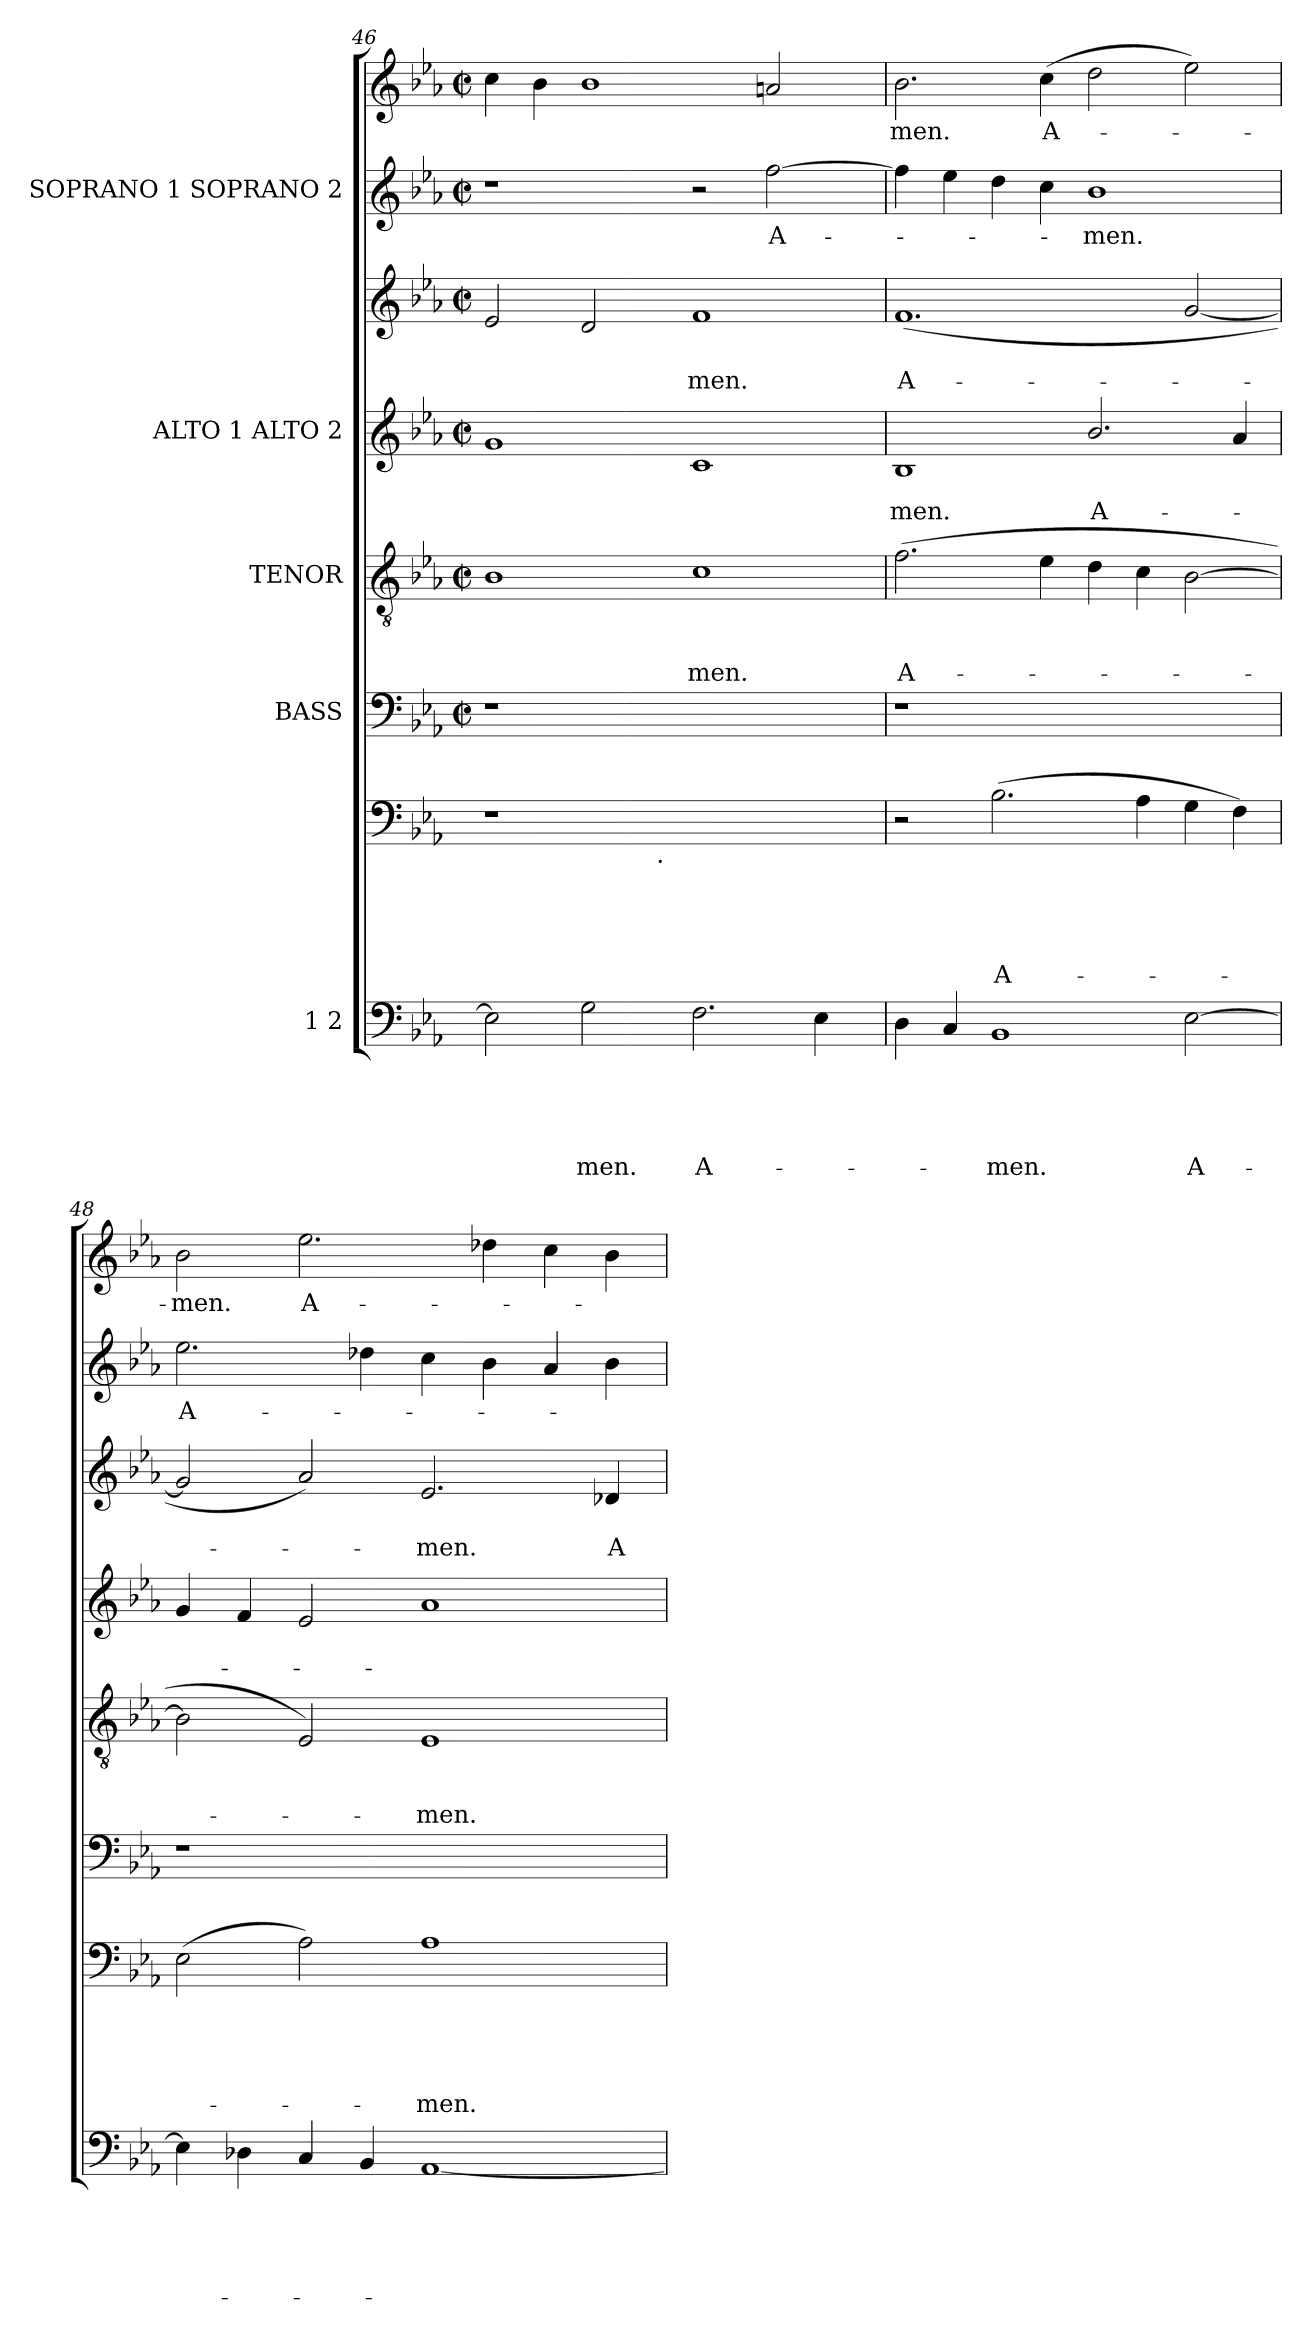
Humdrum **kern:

**kern	**text	**text	**text	**text	**text	**kern	**text	**text	**text	**text	**text	**kern	**kern	**text	**text	**text	**kern	**text	**text	**kern	**text	**text	**kern	**text	**kern	**text
*part5	*part5	*part5	*part5	*part5	*part5	*part5	*part5	*part5	*part5	*part5	*part5	*part4	*part3	*part3	*part3	*part3	*part2	*part2	*part2	*part2	*part2	*part2	*part1	*part1	*part1	*part1
*staff8	*staff8	*staff8	*staff8	*staff8	*staff8	*staff7	*staff7	*staff7	*staff7	*staff7	*staff7	*staff6	*staff5	*staff5	*staff5	*staff5	*staff4	*staff4	*staff4	*staff3	*staff3	*staff3	*staff2	*staff2	*staff1	*staff1
*I"1 2	*	*	*	*	*	*	*	*	*	*	*	*I"BASS	*I"TENOR	*	*	*	*I"ALTO 1 ALTO 2	*	*	*	*	*	*I"SOPRANO 1 SOPRANO 2	*	*	*
*clefF4	*	*	*	*	*	*clefF4	*	*	*	*	*	*clefF4	*clefGv2	*	*	*	*clefG2	*	*	*clefG2	*	*	*clefG2	*	*clefG2	*
*k[b-e-a-]	*	*	*	*	*	*k[b-e-a-]	*	*	*	*	*	*k[b-e-a-]	*k[b-e-a-]	*	*	*	*k[b-e-a-]	*	*	*k[b-e-a-]	*	*	*k[b-e-a-]	*	*k[b-e-a-]	*
*E-:	*	*	*	*	*	*E-:	*	*	*	*	*	*E-:	*E-:	*	*	*	*E-:	*	*	*E-:	*	*	*E-:	*	*E-:	*
*	*	*	*	*	*	*	*	*	*	*	*	*M2/2	*M2/2	*	*	*	*M2/2	*	*	*M2/2	*	*	*M2/2	*	*M2/2	*
*	*	*	*	*	*	*	*	*	*	*	*	*met(c|)	*met(c|)	*	*	*	*met(c|)	*	*	*met(c|)	*	*	*met(c|)	*	*met(c|)	*
=46	=46	=46	=46	=46	=46	=46	=46	=46	=46	=46	=46	=46	=46	=46	=46	=46	=46	=46	=46	=46	=46	=46	=46	=46	=46	=46
*	*	*	*	*	*	*^	*	*	*	*	*	*	*	*	*	*	*	*	*	*	*	*	*	*	*	*
2E-\]	.	.	.	.	.	1r	2ryy	.	.	.	.	.	1r	1B-	.	.	.	1g	.	.	2e-/	.	.	1r	.	4cc\	.
.	.	.	.	.	.	.	.	.	.	.	.	.	.	.	.	.	.	.	.	.	.	.	.	.	.	4b-\	.
!	!	!	!	!	!LO:LY:b	!	!	!	!	!	!	!	!	!	!	!	!	!	!	!	!	!	!	!	!	!	!
2G\	.	.	.	.	-men.	.	4ryy	.	.	.	.	.	.	.	.	.	.	.	.	.	2d/	.	.	.	.	1b-	.
.	.	.	.	.	.	.	16.ryy	.	.	.	.	.	.	.	.	.	.	.	.	.	.	.	.	.	.	.	.
!	!	!	!	!	!	!	!LO:TX:b:t=.	!	!	!	!	!	!	!	!	!	!	!	!	!	!	!	!	!	!	!	!
.	.	.	.	.	.	.	1ryy	.	.	.	.	.	.	.	.	.	.	.	.	.	.	.	.	.	.	.	.
!	!	!	!	!	!LO:LY:b	!	!	!	!	!	!	!	!	!	!	!	!LO:LY:b	!	!	!	!	!	!LO:LY:b	!	!	!	!
2.F\	.	.	.	.	A-	1ryy	.	.	.	.	.	.	1ryy	1c	.	.	-men.	1c	.	.	1f	.	-men.	2r	.	.	.
!	!	!	!	!	!	!	!	!	!	!	!	!	!	!	!	!	!	!	!	!	!	!	!	!	!LO:LY:b	!	!
.	.	.	.	.	.	.	.	.	.	.	.	.	.	.	.	.	.	.	.	.	.	.	.	[>2ff\	A-	2an/	.
4E-\	.	.	.	.	.	.	.	.	.	.	.	.	.	.	.	.	.	.	.	.	.	.	.	.	.	.	.
.	.	.	.	.	.	.	8ryy	.	.	.	.	.	.	.	.	.	.	.	.	.	.	.	.	.	.	.	.
.	.	.	.	.	.	.	32ryy	.	.	.	.	.	.	.	.	.	.	.	.	.	.	.	.	.	.	.	.
=47	=47	=47	=47	=47	=47	=47	=47	=47	=47	=47	=47	=47	=47	=47	=47	=47	=47	=47	=47	=47	=47	=47	=47	=47	=47	=47	=47
!	!	!	!	!	!	!	!	!	!	!	!	!	!	!	!	!	!LO:LY:b	!	!	!LO:LY:b	!	!	!LO:LY:b	!	!	!	!LO:LY:b
*	*	*	*	*	*	*v	*v	*	*	*	*	*	*	*	*	*	*	*	*	*	*	*	*	*	*	*	*
4D\	.	.	.	.	.	2r	.	.	.	.	.	1r	(>2.f\	.	.	A-	1B-	.	-men.	(<1.f	.	A-	4ff\]	.	2.b-\	-men.
4C/	.	.	.	.	.	.	.	.	.	.	.	.	.	.	.	.	.	.	.	.	.	.	4ee-\	.	.	.
!	!	!	!	!	!LO:LY:b	!	!	!	!	!	!LO:LY:b	!	!	!	!	!	!	!	!	!	!	!	!	!	!	!
1BB-	.	.	.	.	-men.	(>2.B-\	.	.	.	.	-A-	.	.	.	.	.	.	.	.	.	.	.	4dd\	.	.	.
!	!	!	!	!	!	!	!	!	!	!	!	!	!	!	!	!	!	!	!	!	!	!	!	!	!	!LO:LY:b
.	.	.	.	.	.	.	.	.	.	.	.	.	4e-\	.	.	.	.	.	.	.	.	.	4cc\	.	(>4cc\	A-
!	!	!	!	!	!	!	!	!	!	!	!	!	!	!	!	!	!	!	!LO:LY:b	!	!	!	!	!LO:LY:b	!	!
.	.	.	.	.	.	.	.	.	.	.	.	1ryy	4d\	.	.	.	2.b-/	.	A-	.	.	.	1b-	-men.	2dd\	.
.	.	.	.	.	.	4A-\	.	.	.	.	.	.	4c\	.	.	.	.	.	.	.	.	.	.	.	.	.
!	!	!	!	!	!LO:LY:b	!	!	!	!	!	!	!	!	!	!	!	!	!	!	!	!	!	!	!	!	!
[<2E-\	.	.	.	.	A-	4G\	.	.	.	.	.	.	[<2B-\	.	.	.	.	.	.	[<2g/	.	.	.	.	2ee-\)	.
.	.	.	.	.	.	4F\)	.	.	.	.	.	.	.	.	.	.	4a-/	.	.	.	.	.	.	.	.	.
!!LO:LB:g=z
=48	=48	=48	=48	=48	=48	=48	=48	=48	=48	=48	=48	=48	=48	=48	=48	=48	=48	=48	=48	=48	=48	=48	=48	=48	=48	=48
!	!	!	!	!	!	!	!	!	!	!	!	!	!	!	!	!	!	!	!	!	!	!	!	!LO:LY:b	!	!LO:LY:b
4E-\]	.	.	.	.	.	(>2E-\	.	.	.	.	.	1r	2B-\]	.	.	.	4g/	.	.	2g/]	.	.	2.ee-\	-A-	2b-\	men.
4D-X\	.	.	.	.	.	.	.	.	.	.	.	.	.	.	.	.	4f/	.	.	.	.	.	.	.	.	.
!	!	!	!	!	!	!	!	!	!	!	!	!	!	!	!	!	!	!	!	!	!	!	!	!	!	!LO:LY:b
4C/	.	.	.	.	.	2A-\)	.	.	.	.	.	.	2E-/)	.	.	.	2e-/	.	.	2a-/)	.	.	.	.	2.ee-\	A-
4BB-/	.	.	.	.	.	.	.	.	.	.	.	.	.	.	.	.	.	.	.	.	.	.	4dd-X\	.	.	.
!	!	!	!	!	!	!	!	!	!	!	!LO:LY:b	!	!	!	!	!LO:LY:b	!	!	!	!	!	!LO:LY:b	!	!	!	!
[<1AA-	.	.	.	.	.	1A-	.	.	.	.	-men.	1ryy	1E-	.	.	-men.	1a-	.	.	2.e-/	.	-men.	4cc\	.	.	.
.	.	.	.	.	.	.	.	.	.	.	.	.	.	.	.	.	.	.	.	.	.	.	4b-\	.	4dd-X\	.
.	.	.	.	.	.	.	.	.	.	.	.	.	.	.	.	.	.	.	.	.	.	.	4a-/	.	4cc\	.
!	!	!	!	!	!	!	!	!	!	!	!	!	!	!	!	!	!	!	!	!	!	!LO:LY:b	!	!	!	!
.	.	.	.	.	.	.	.	.	.	.	.	.	.	.	.	.	.	.	.	4d-X/	.	A-	4b-\	.	4b-\	.
=	=	=	=	=	=	=	=	=	=	=	=	=	=	=	=	=	=	=	=	=	=	=	=	=	=	=
*-	*-	*-	*-	*-	*-	*-	*-	*-	*-	*-	*-	*-	*-	*-	*-	*-	*-	*-	*-	*-	*-	*-	*-	*-	*-	*-
